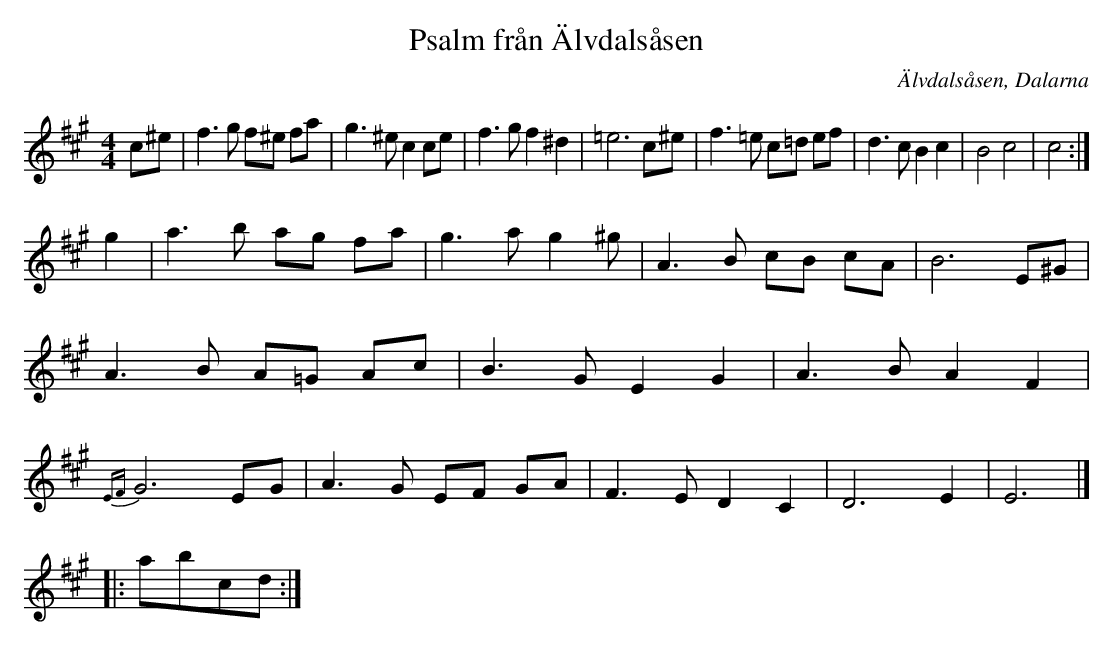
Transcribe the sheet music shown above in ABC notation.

X:1
T:Psalm från Älvdalsåsen
O:Älvdalsåsen, Dalarna
M:4/4
L:1/8
K:A
c^e | f3 g f^e fa | g3 ^e c2 ce | f3 g f2 ^d2 | =e6 c^e | f3=e c=d ef | d3c B2 c2 | B4c4 | c4 :|]
g2 | a3b ag fa | g3ag2^g | A3B cB cA | B6E^G | A3B A=G Ac| B3G E2G2| A3BA2 F2| {EF}G6EG| A3G EF GA | F3ED2C2 | D6E2 | E6 |]
|: abcd :|
